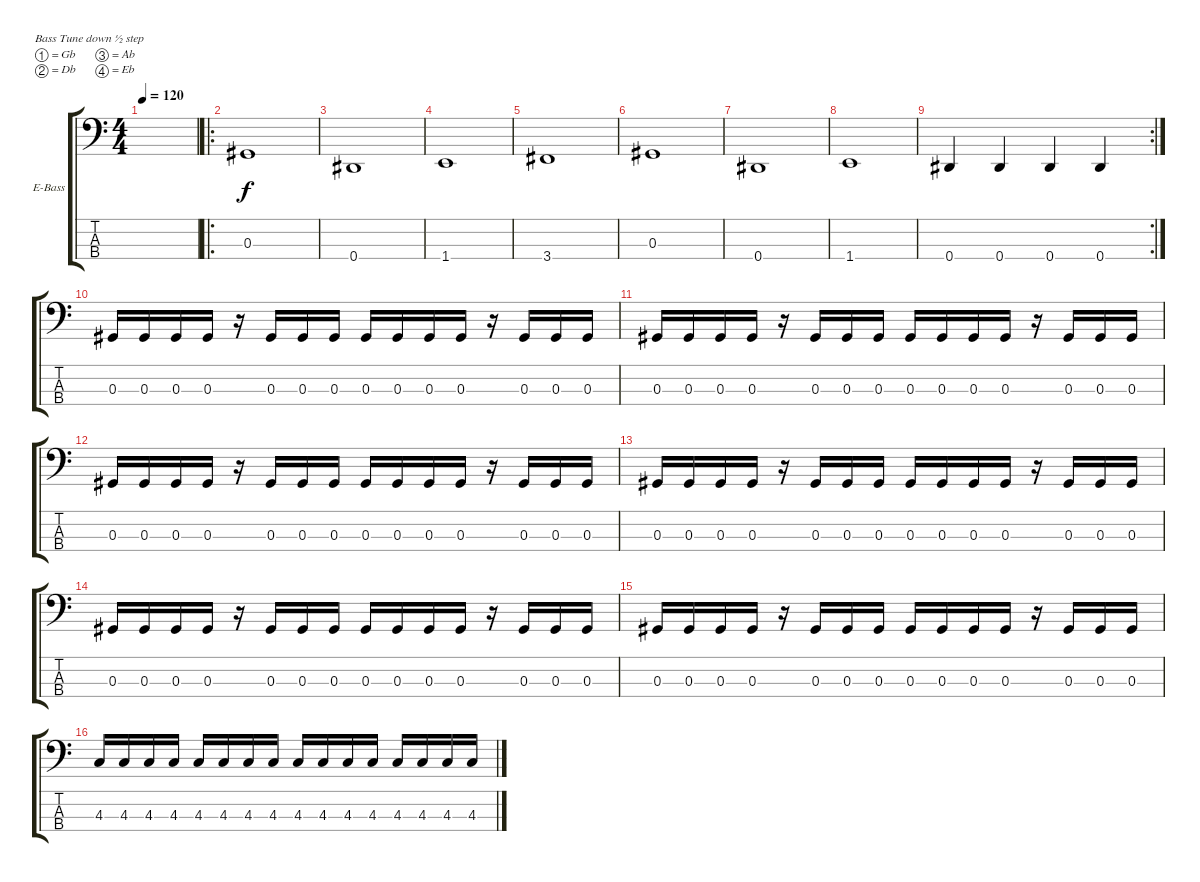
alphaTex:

\bracketExtendMode groupsimilarinstruments
\firstSystemTrackNameOrientation horizontal
\otherSystemsTrackNameOrientation horizontal
\track ("Electric Bass" "E-Bass") {instrument electricbassfinger}
\staff {score tabs}
\tuning (Gb2 Db2 Ab1 Eb1)
\ts (4 4)
\tempo 120
\clef f4
\scale
0.464
\ks c
|
\ro
\scale
0.292 0.3.1 |
\scale
0.244 0.4.1 |
\scale
0.333333 1.4.1 |
\scale
0.333333 3.4.1 |
\scale
0.333333 0.3.1 |
\scale
0.322751 0.4.1 |
\scale
0.322751 1.4.1 |
\rc 2
\scale
0.354497 0.4.4 0.4.4 0.4.4 0.4.4 |
\scale
0.333333 0.3.16 0.3.16 0.3.16 0.3.16 r.16 0.3.16 0.3.16 0.3.16 0.3.16 0.3.16 0.3.16 0.3.16 r.16 0.3.16 0.3.16 0.3.16 |
\scale
0.333333 0.3.16 0.3.16 0.3.16 0.3.16 r.16 0.3.16 0.3.16 0.3.16 0.3.16 0.3.16 0.3.16 0.3.16 r.16 0.3.16 0.3.16 0.3.16 |
\scale
0.333333 0.3.16 0.3.16 0.3.16 0.3.16 r.16 0.3.16 0.3.16 0.3.16 0.3.16 0.3.16 0.3.16 0.3.16 r.16 0.3.16 0.3.16 0.3.16 |
\scale
0.333333 0.3.16 0.3.16 0.3.16 0.3.16 r.16 0.3.16 0.3.16 0.3.16 0.3.16 0.3.16 0.3.16 0.3.16 r.16 0.3.16 0.3.16 0.3.16 |
\scale
0.333333 0.3.16 0.3.16 0.3.16 0.3.16 r.16 0.3.16 0.3.16 0.3.16 0.3.16 0.3.16 0.3.16 0.3.16 r.16 0.3.16 0.3.16 0.3.16 |
\scale
0.333333 0.3.16 0.3.16 0.3.16 0.3.16 r.16 0.3.16 0.3.16 0.3.16 0.3.16 0.3.16 0.3.16 0.3.16 r.16 0.3.16 0.3.16 0.3.16 |
\scale
0.333333 4.3.16 4.3.16 4.3.16 4.3.16 4.3.16 4.3.16 4.3.16 4.3.16 4.3.16 4.3.16 4.3.16 4.3.16 4.3.16 4.3.16 4.3.16 4.3.16
